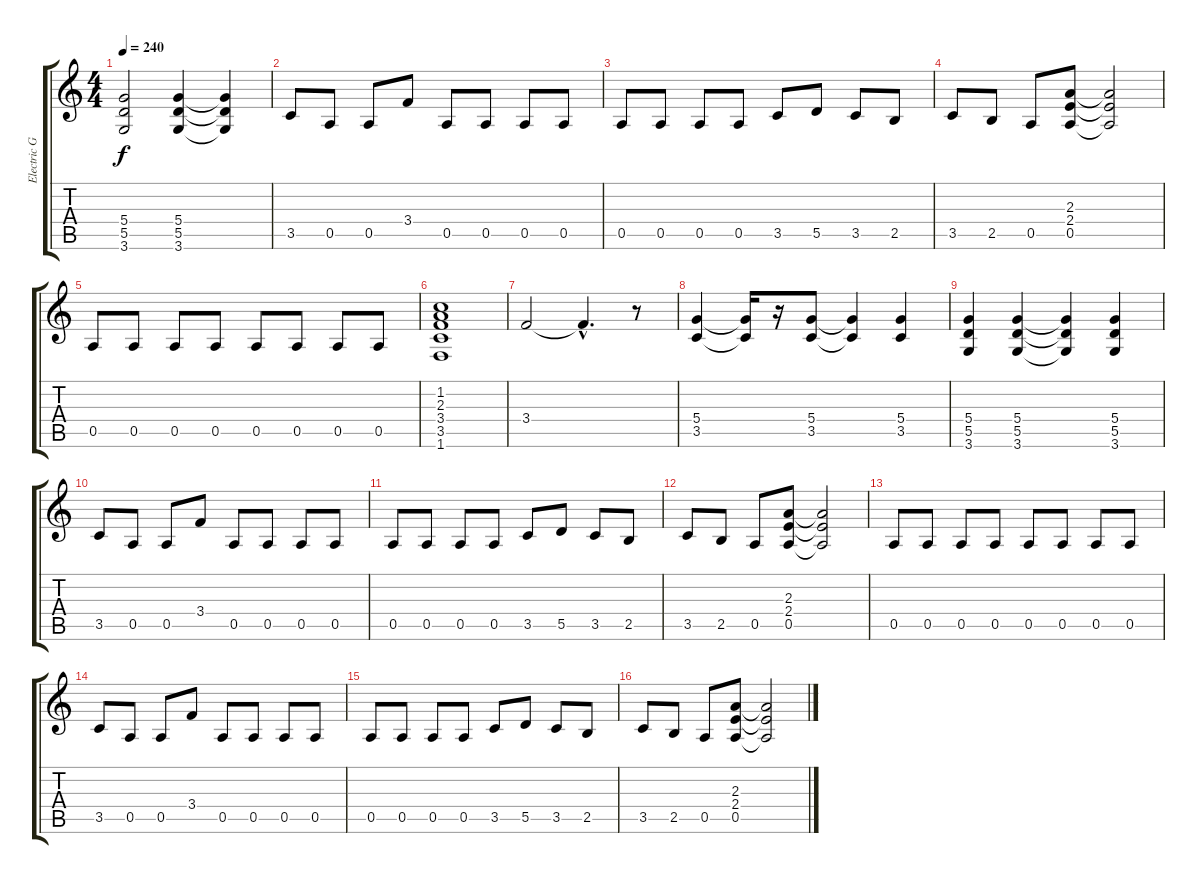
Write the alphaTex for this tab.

\track ("Electric Guitar 2" "Electric G") {instrument overdrivenguitar}
\staff {score tabs}
\tuning (E4 B3 G3 D3 A2 E2) {hide}
\ts (4 4)
\tempo 240
\clef g2
\ks c
(5.4 5.5 3.6).2{dy f} (5.4 5.5 3.6).4 (5.4{t} 5.5{t} 3.6{t}).4 |
3.5.8 0.5.8 0.5.8 3.4.8 0.5.8 0.5.8 0.5.8 0.5.8 |
0.5.8 0.5.8 0.5.8 0.5.8 3.5.8 5.5.8 3.5.8 2.5.8 |
3.5.8 2.5.8 0.5.8 (2.3 2.4 0.5).8 (2.3{t} 2.4{t} 0.5{t}).2 |
0.5.8 0.5.8 0.5.8 0.5.8 0.5.8 0.5.8 0.5.8 0.5.8 |
(1.2 2.3 3.4 3.5 1.6).1 |
3.4.2 3.4{hac t}.4{d} r.8 |
(5.4 3.5).4 (5.4{t} 3.5{t}).16 r.16 (5.4 3.5).8 (5.4{t} 3.5{t}).4 (5.4 3.5).4 |
(5.4 5.5 3.6).4 (5.4 5.5 3.6).4 (5.4{t} 5.5{t} 3.6{t}).4 (5.4 5.5 3.6).4 |
3.5.8 0.5.8 0.5.8 3.4.8 0.5.8 0.5.8 0.5.8 0.5.8 |
0.5.8 0.5.8 0.5.8 0.5.8 3.5.8 5.5.8 3.5.8 2.5.8 |
3.5.8 2.5.8 0.5.8 (2.3 2.4 0.5).8 (2.3{t} 2.4{t} 0.5{t}).2 |
0.5.8 0.5.8 0.5.8 0.5.8 0.5.8 0.5.8 0.5.8 0.5.8 |
3.5.8 0.5.8 0.5.8 3.4.8 0.5.8 0.5.8 0.5.8 0.5.8 |
0.5.8 0.5.8 0.5.8 0.5.8 3.5.8 5.5.8 3.5.8 2.5.8 |
3.5.8 2.5.8 0.5.8 (2.3 2.4 0.5).8 (2.3{t} 2.4{t} 0.5{t}).2
